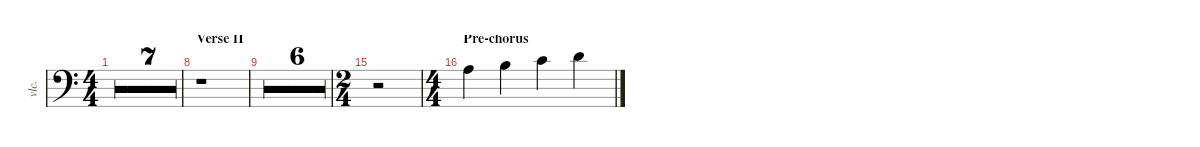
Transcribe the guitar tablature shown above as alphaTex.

\defaultSystemsLayout 4
\hideDynamics
\bracketExtendMode nobrackets
\otherSystemsTrackNameOrientation horizontal
\track ("Cello" "vlc.") {defaultSystemsLayout 4 multiBarRest instrument cello}
\staff {score}
\tuning (A3 D3 G2 C2)
\ts (4 4)
\tempo 70
\clef f4
\ks c
r.1{dy mf} |
r.1 |
r.1 |
r.1 |
r.1 |
r.1 |
r.1 |
\section ("" "Verse II")
r.1 |
r.1 |
r.1 |
r.1 |
r.1 |
r.1 |
r.1 |
\ts (2 4)
\beaming (8 2 2)
r.2 |
\ts (4 4)
\beaming (8 2 2 2 2)
\section ("" "Pre-chorus")
7.2.4 9.2.4 10.2.4 12.2.4
